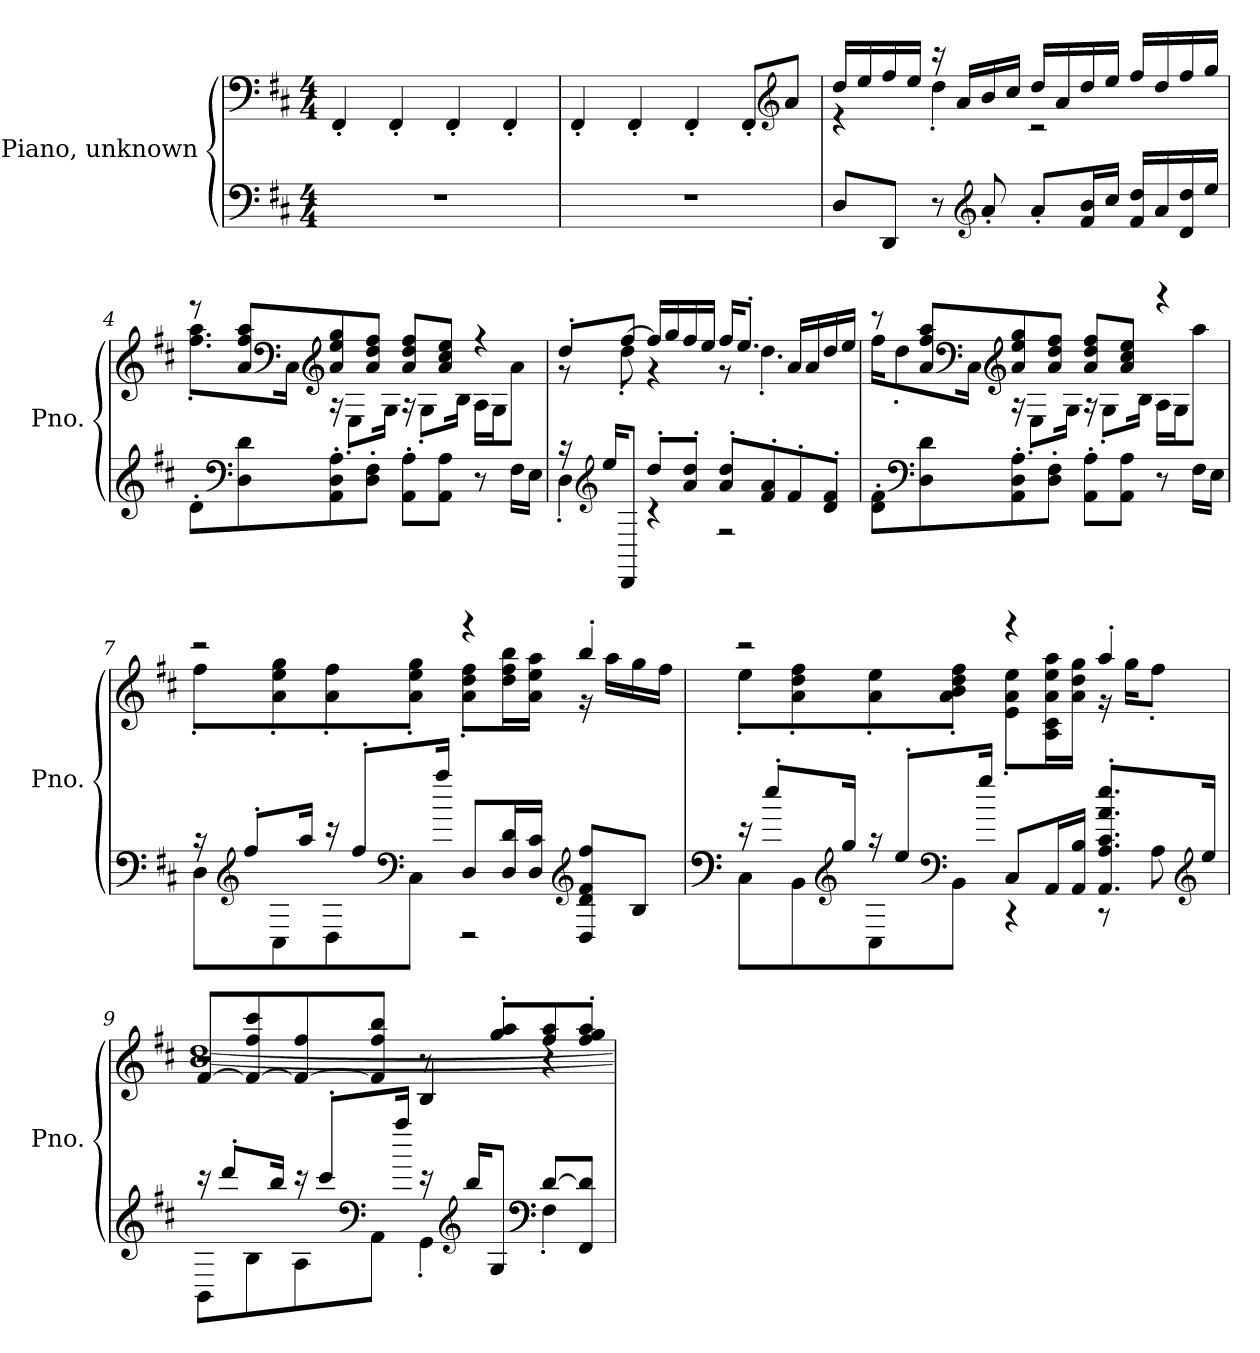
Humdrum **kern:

**kern	**kern
*part1	*part1
*staff2	*staff1
*I"Piano, unknown	*
*I'Pno.	*
*clefF4	*clefF4
*k[f#c#]	*k[f#c#]
*M4/4	*M4/4
*MM120	*MM120
=1	=1
1r	4FF#'/
.	4FF#'/
.	4FF#'/
.	4FF#'/
=2	=2
1r	4FF#'/
.	4FF#'/
.	4FF#'/
.	8FF#'/L
*	*clefG2
.	8a/J
=3	=3
*	*^
8D/L	16dd/LL	4r
.	16ee/	.
8DD/J	16ff#/	.
.	16ee/JJ	.
8r	16r	4dd'\
.	16a/LL	.
*clefG2	*	*
8a'/	16b/	.
.	16cc#/JJ	.
8a'/L	16dd/LL	2r
.	16a/	.
16f#/ 16b/L	16dd/	.
16cc#/JJ	16ee/JJ	.
16f#/ 16dd/LL	16ff#/LL	.
16a/	16dd/	.
16d/ 16dd/	16ff#/	.
16ee/JJ	16gg/JJ	.
!!LO:LB:g=z	!!
=4	=4	=4
8d'\L	8r	8.ff#\' 8.aa\'L
*clefF4	*	*
8D\ 8d\	8a/ 8ff#/ 8aa/L	.
*	*clefF4	*
.	.	16C#\Jk
*	*clefG2	*
8AA\' 8D\' 8A\'	8a/ 8ee/ 8gg/	16r
.	.	8E'\L
8D\' 8F#\'J	8a/ 8dd/ 8ff#/J	.
.	.	16G\Jk
8AA\' 8A\'L	8a/ 8dd/ 8ff#/L	16r
.	.	8G'\L
8AA\ 8A\J	8a/ 8cc#/ 8ee/J	.
.	.	16B\Jk
8r	4r	16A\LL
.	.	16G\J
16F#\LL	.	8a\J
16E\JJ	.	.
=5	=5	=5
*^	*	*
16r	4D'\	8dd'/L	8r
*clefG2	*	*	*
16ee/KL	.	.	.
8DD/J	.	[8ff#/J	8dd'\
8dd'/L	4r	16ff#/LL]	4r
.	.	16gg/	.
8a/' 8dd/'J	.	16ff#/	.
.	.	16ee/JJ	.
8a/' 8dd/'L	2r	16ff#/KL	8r
.	.	8.ee'/J	.
8f#/' 8a/'	.	.	4.dd'\
8f#'/	.	16a/LL	.
.	.	16a/	.
8d/' 8f#/'J	.	16dd/	.
.	.	16ee/JJ	.
*v	*v	*	*
!!LO:LB:g=z	!!
=6	=6	=6
8d\' 8f#\'L	8r	16ff#\KL
.	.	8dd'\
*clefF4	*	*
8D\ 8d\	8a/ 8ff#/ 8aa/L	.
*	*clefF4	*
.	.	16C#\Jk
*	*clefG2	*
8AA\' 8D\' 8A\'	8a/ 8ee/ 8gg/	16r
.	.	8E'\L
8D\' 8F#\'J	8a/ 8dd/ 8ff#/J	.
.	.	16G\Jk
8AA\' 8A\'L	8a/ 8dd/ 8ff#/L	16r
.	.	8G'\L
8AA\ 8A\J	8a/ 8cc#/ 8ee/J	.
.	.	16B\Jk
8r	4r	16A\LL
.	.	16G\J
16F#\LL	.	8aa\J
16E\JJ	.	.
=7	=7	=7
*^	*	*
16r	8D\L	2r	8ff#'\L
*clefG2	*	*	*
8ff#'/L	.	.	.
.	8C#\	.	8a\' 8ee\' 8gg\'
16aa/Jk	.	.	.
16r	8D\	.	8a\' 8ff#\'
8ff#'/L	.	.	.
*clefF4	*	*	*
.	8C#\J	.	8a\' 8ee\' 8gg\'J
16aa/Jk	.	.	.
8D/L	2r	4r	8a\' 8dd\' 8ff#\'L
16D/ 16d/L	.	.	16dd\ 16ff#\ 16bb\L
16D/ 16c#/JJ	.	.	16a\ 16ee\ 16aa\JJ
*clefG2	*	*	*
8D/ 8d/ 8f#/ 8ff#/L	.	4bb'/	16r
.	.	.	16aa\LL
8B/J	.	.	16gg\
.	.	.	16ff#\JJ
!!LO:LB:g=z	!!
=8	=8	=8	=8
*clefF4	*	*	*
16r	8C#\L	2r	8ee'\L
8ee'/L	.	.	.
.	8BB\	.	8a\' 8dd\' 8ff#\'
*clefG2	*	*	*
16gg/Jk	.	.	.
16r	8C#\	.	8a\' 8ee\'
8ee'/L	.	.	.
*clefF4	*	*	*
.	8BB\J	.	8a\' 8b\' 8dd\' 8ff#\'J
16gg/Jk	.	.	.
8C#/L	4r	4r	8e\' 8a\' 8ee\'L
16AA/L	.	.	16A\ 16c#\ 16a\ 16ee\ 16aa\L
16AA/ 16B/JJ	.	.	16a\ 16dd\ 16gg\JJ
8.AA/' 8.A/' 8.c#/' 8.a/' 8.ee/'L	8r	4aa'/	16r
.	.	.	16gg\KL
.	8A\	.	8ff#'\J
*clefG2	*	*	*
16ee/Jk	.	.	.
=9	=9	=9	=9
*	*	*	*^
16r	8BB\L	[8f#/L	[1b [1dd	2r
8ddd'/L	.	.	.	.
.	8B\	8f#/_ 8ff#/ 8ccc#/	.	.
16bb/Jk	.	.	.	.
16r	8A\	8f#/_ 8ff#/	.	.
8ccc#'/L	.	.	.	.
*clefF4	*	*	*	*
.	8AA\J	8f#/] 8ff#/ 8bb/J	.	.
16aa/Jk	.	.	.	.
16r	4GG'\	8r	.	4B/
*clefG2	*	*	*	*
16bb/KL	.	.	.	.
8G/J	.	8gg/' 8aa/'L	.	.
*clefF4	*	*	*	*
[8d/L	4F#'\	8ff#/ 8aa/	.	4r
8FF#/ 8d/]J	.	8ff#/' 8gg/' 8aa/'J	.	.
*v	*v	*	*	*
*	*v	*v	*v
=	=
*-	*-
